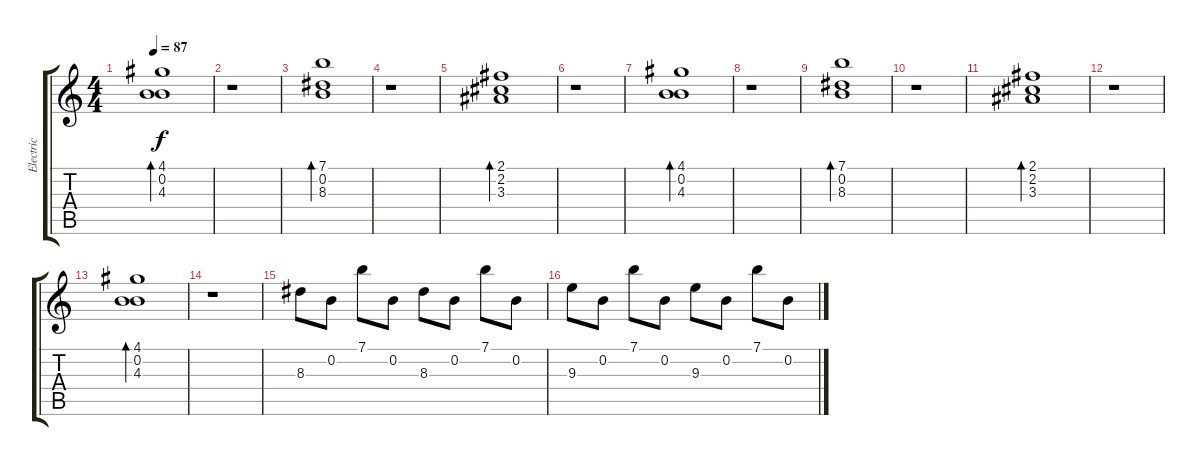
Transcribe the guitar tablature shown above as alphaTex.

\track ("Electric" "Electric") {instrument electricguitarclean}
\staff {score tabs}
\tuning (E4 B3 G3 D3 A2 E2) {hide}
\ts (4 4)
\tempo 87
\clef g2
\ks c
(4.1 0.2 4.3).1{bd 120 dy f} |
r.1 |
(7.1 0.2 8.3).1{bd 120} |
r.1 |
(2.1 2.2 3.3).1{bd 120} |
r.1 |
(4.1 0.2 4.3).1{bd 120} |
r.1 |
(7.1 0.2 8.3).1{bd 120} |
r.1 |
(2.1 2.2 3.3).1{bd 120} |
r.1 |
(4.1 0.2 4.3).1{bd 120} |
r.1 |
8.3.8 0.2.8 7.1.8 0.2.8 8.3.8 0.2.8 7.1.8 0.2.8 |
9.3.8 0.2.8 7.1.8 0.2.8 9.3.8 0.2.8 7.1.8 0.2.8
